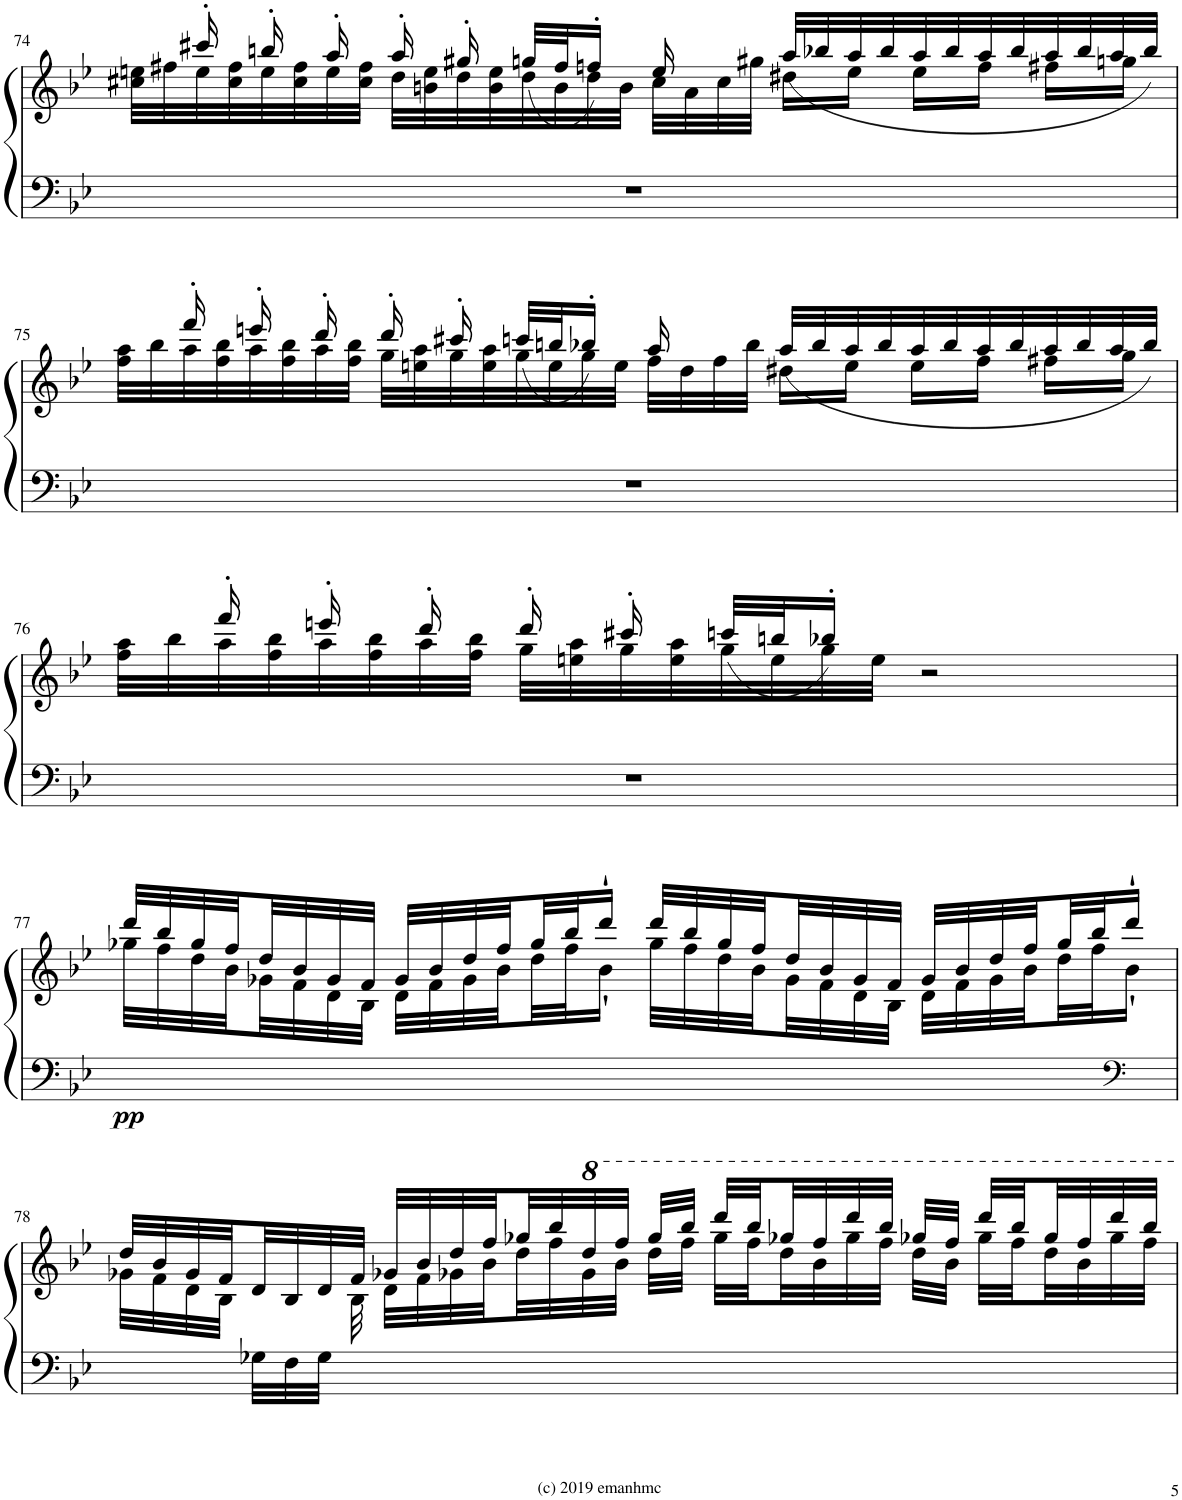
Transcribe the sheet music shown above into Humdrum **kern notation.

**kern	**kern	**dynam
*part1	*part1	*part1
*staff2	*staff1	*staff1/2
*I"Piano	*	*
*I'Pno.	*	*
!!LO:PB:g=z
*clefF4	*clefF4	*
*k[b-e-]	*k[b-e-]	*
*M4/4	*M4/4	*
=74	=74	=74
*	*^	*
1r	32cc#X\ 32een\LLL	16ryy	.
.	32ff#X\	.	.
.	32ee\	16ccc#X'/	.
.	32cc#\ 32ff#\	.	.
.	32ee\	16bbn'/	.
.	32cc#\ 32ff#\	.	.
.	32ee\	16aa'/	.
.	32cc#\ 32ff#\JJJ	.	.
.	32dd\LLL	16aa'/	.
.	32bn\ 32ee\	.	.
.	32dd\	16gg#X'/	.
.	32b\ 32ee\	.	.
.	32dd\	(32ggn/LLL	.
.	32b\	32ff#/J	.
.	32dd\	16ffn'/JJ)	.
.	32b\JJJ	.	.
.	32cc#\LLL	16ee/	.
.	32a\	.	.
.	32cc#\	16ryy	.
.	32gg#X\JJJ	.	.
.	16dd#X\LL	(32aa/LLL	.
.	.	32bb-X/	.
.	16ee\JJ	32aa/	.
.	.	32bb-/	.
.	16ee\LL	32aa/	.
.	.	32bb-/	.
.	16ff\JJ	32aa/	.
.	.	32bb-/	.
.	16ff#X\LL	32aa/	.
.	.	32bb-/	.
.	16ggn\JJ	32aa/	.
.	.	32bb-/JJJ)	.
!!LO:LB:g=z	!!
=75	=75	=75	=75
1r	32ff\ 32aa\LLL	16ryy	.
.	32bb-\	.	.
.	32aa\	16fff'/	.
.	32ff\ 32bb-\	.	.
.	32aa\	16eeen'/	.
.	32ff\ 32bb-\	.	.
.	32aa\	16ddd'/	.
.	32ff\ 32bb-\JJJ	.	.
.	32gg\LLL	16ddd'/	.
.	32een\ 32aa\	.	.
.	32gg\	16ccc#X'/	.
.	32ee\ 32aa\	.	.
.	32gg\	(32cccn/LLL	.
.	32ee\	32bbn/J	.
.	32gg\	16bb-X'/JJ)	.
.	32ee\JJJ	.	.
.	32ff\LLL	16aa/	.
.	32dd\	.	.
.	32ff\	16ryy	.
.	32bb-\JJJ	.	.
.	16dd#X\LL	(32aa/LLL	.
.	.	32bb-/	.
.	16ee\JJ	32aa/	.
.	.	32bb-/	.
.	16ee\LL	32aa/	.
.	.	32bb-/	.
.	16ff\JJ	32aa/	.
.	.	32bb-/	.
.	16ff#X\LL	32aa/	.
.	.	32bb-/	.
.	16gg\JJ	32aa/	.
.	.	32bb-/JJJ)	.
!!LO:LB:g=z	!!
=76	=76	=76	=76
1r	32ff\ 32aa\LLL	16ryy	.
.	32bb-\	.	.
.	32aa\	16fff'/	.
.	32ff\ 32bb-\	.	.
.	32aa\	16eeen'/	.
.	32ff\ 32bb-\	.	.
.	32aa\	16ddd'/	.
.	32ff\ 32bb-\JJJ	.	.
.	32gg\LLL	16ddd'/	.
.	32een\ 32aa\	.	.
.	32gg\	16ccc#X'/	.
.	32ee\ 32aa\	.	.
.	32gg\	(32cccn/LLL	.
.	32ee\	32bbn/J	.
.	32gg\	16bb-X'/JJ)	.
.	32ee\JJJ	.	.
.	2r	2ryy	.
!!LO:LB:g=z	!!
=77	=77	=77	=77
!	!	!	!LO:DY:b=2
2...ryy	32ddd/LLL	32gg-X\LLL	pp
.	32bb-/	32ff\	.
.	32gg-/	32dd\	.
.	32ff/	32b-\	.
.	32dd/	32g-X\	.
.	32b-/	32f\	.
.	32g-/	32d\	.
.	32f/JJJ	32B-\JJJ	.
.	32g-/LLL	32d\LLL	.
.	32b-/	32f\	.
.	32dd/	32g-\	.
.	32ff/	32b-\	.
.	32gg-/	32dd\	.
.	32bb-/J	32ff\J	.
.	16ddd`/JJ	16b-`\JJ	.
.	32ddd/LLL	32gg-\LLL	.
.	32bb-/	32ff\	.
.	32gg-/	32dd\	.
.	32ff/	32b-\	.
.	32dd/	32g-\	.
.	32b-/	32f\	.
.	32g-/	32d\	.
.	32f/JJJ	32B-\JJJ	.
.	32g-/LLL	32d\LLL	.
.	32b-/	32f\	.
.	32dd/	32g-\	.
.	32ff/	32b-\	.
.	32gg-/	32dd\	.
.	32bb-/J	32ff\J	.
*clefF4	*	*	*
16ryy	16ddd`/JJ	16b-`\JJ	.
!!LO:LB:g=z	!!
=78	=78	=78	=78
8ryy	32dd/LLL	32g-X\LLL	.
.	32b-/	32f\	.
.	32g-/	32d\	.
.	32f/	32B-\JJJ	.
32G-X\LLL	32d/	16.ryy	.
32F\	32B-/	.	.
32G-\JJJ	32d/	.	.
2ryy	32f/JJJ	32B-\	.
.	32g-X/LLL	32d\LLL	.
.	32b-/	32f\	.
.	32dd/	32g-X\	.
.	32ff/	32b-\	.
.	32gg-X/	32dd\	.
.	32bb-/	32ff\	.
.	32ddd/	32gg-\	.
.	32fff/JJJ	32bb-\JJJ	.
.	32ggg-/LLL	32ddd\LLL	.
.	32bbb-/JJJ	32fff\JJJ	.
.	32dddd/LLL	32ggg-\LLL	.
.	32bbb-/	32fff\	.
.	32ggg-X/	32ddd\	.
.	32fff/	32bb-\	.
.	32dddd/	32ggg-\	.
4ryy	32bbb-/JJJ	32fff\JJJ	.
.	32ggg-X/LLL	32ddd\LLL	.
.	32fff/JJJ	32bb-\JJJ	.
.	32dddd/LLL	32ggg-\LLL	.
.	32bbb-/	32fff\	.
.	32ggg-/	32ddd\	.
.	32fff/	32bb-\	.
.	32dddd/	32ggg-\	.
32ryy	32bbb-/JJJ	32fff\JJJ	.
*	*v	*v	*
=	=	=
*-	*-	*-
